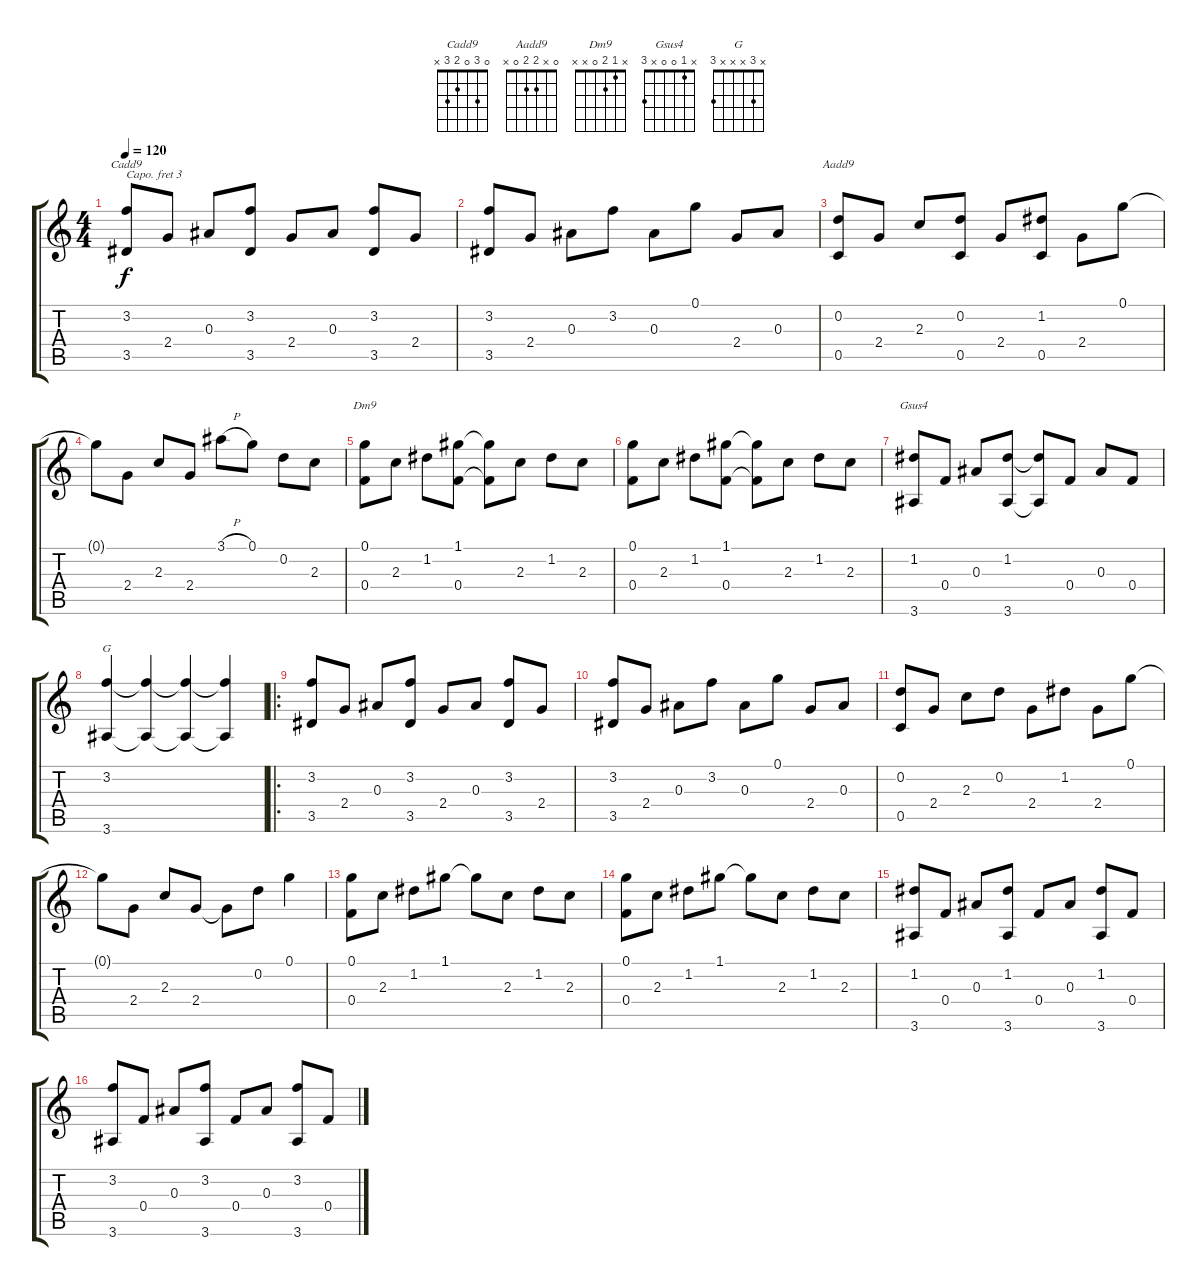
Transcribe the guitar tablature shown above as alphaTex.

\track "" {instrument acousticguitarnylon}
\staff {score tabs}
\capo 3
\tuning (E4 B3 G3 D3 A2 E2) {hide}
\chord ("Cadd9" 0 3 0 2 3 x)
\chord ("Aadd9" 0 x 2 2 0 x)
\chord ("Dm9" x 1 2 0 x x)
\chord ("Gsus4" x 1 0 0 x 3)
\chord ("G" x 3 x x x 3)
\ts (4 4)
\tempo 120
\clef g2
\ks c
(3.2 3.5).8{ch "Cadd9" dy f instrument acousticguitarnylon} 2.4.8 0.3.8 (3.2 3.5).8 2.4.8 0.3.8 (3.2 3.5).8 2.4.8 |
(3.2 3.5).8 2.4.8 0.3.8 3.2.8 0.3.8 0.1.8 2.4.8 0.3.8 |
(0.2 0.5).8{ch "Aadd9"} 2.4.8 2.3.8 (0.2 0.5).8 2.4.8 (1.2 0.5).8 2.4.8 0.1.8 |
0.1{t}.8 2.4.8 2.3.8 2.4.8 3.1{h}.8 0.1.8 0.2.8 2.3.8 |
(0.1 0.4).8{ch "Dm9"} 2.3.8 1.2.8 (1.1 0.4).8 (1.1{t} 0.4{t}).8 2.3.8 1.2.8 2.3.8 |
(0.1 0.4).8 2.3.8 1.2.8 (1.1 0.4).8 (1.1{t} 0.4{t}).8 2.3.8 1.2.8 2.3.8 |
(1.2 3.6).8{ch "Gsus4"} 0.4.8 0.3.8 (1.2 3.6).8 (1.2{t} 3.6{t}).8 0.4.8 0.3.8 0.4.8 |
(3.2 3.6).4{ch "G"} (3.2{t} 3.6{t}).4 (3.2{t} 3.6{t}).4 (3.2{t} 3.6{t}).4 |
\ro
(3.2 3.5).8 2.4.8 0.3.8 (3.2 3.5).8 2.4.8 0.3.8 (3.2 3.5).8 2.4.8 |
(3.2 3.5).8 2.4.8 0.3.8 3.2.8 0.3.8 0.1.8 2.4.8 0.3.8 |
(0.2 0.5).8 2.4.8 2.3.8 0.2.8 2.4.8 1.2.8 2.4.8 0.1.8 |
0.1{t}.8 2.4.8 2.3.8 2.4.8 2.4{t}.8 0.2.8 0.1.4 |
(0.1 0.4).8 2.3.8 1.2.8 1.1.8 1.1{t}.8 2.3.8 1.2.8 2.3.8 |
(0.1 0.4).8 2.3.8 1.2.8 1.1.8 1.1{t}.8 2.3.8 1.2.8 2.3.8 |
(1.2 3.6).8 0.4.8 0.3.8 (1.2 3.6).8 0.4.8 0.3.8 (1.2 3.6).8 0.4.8 |
(3.2 3.6).8 0.4.8 0.3.8 (3.2 3.6).8 0.4.8 0.3.8 (3.2 3.6).8 0.4.8
